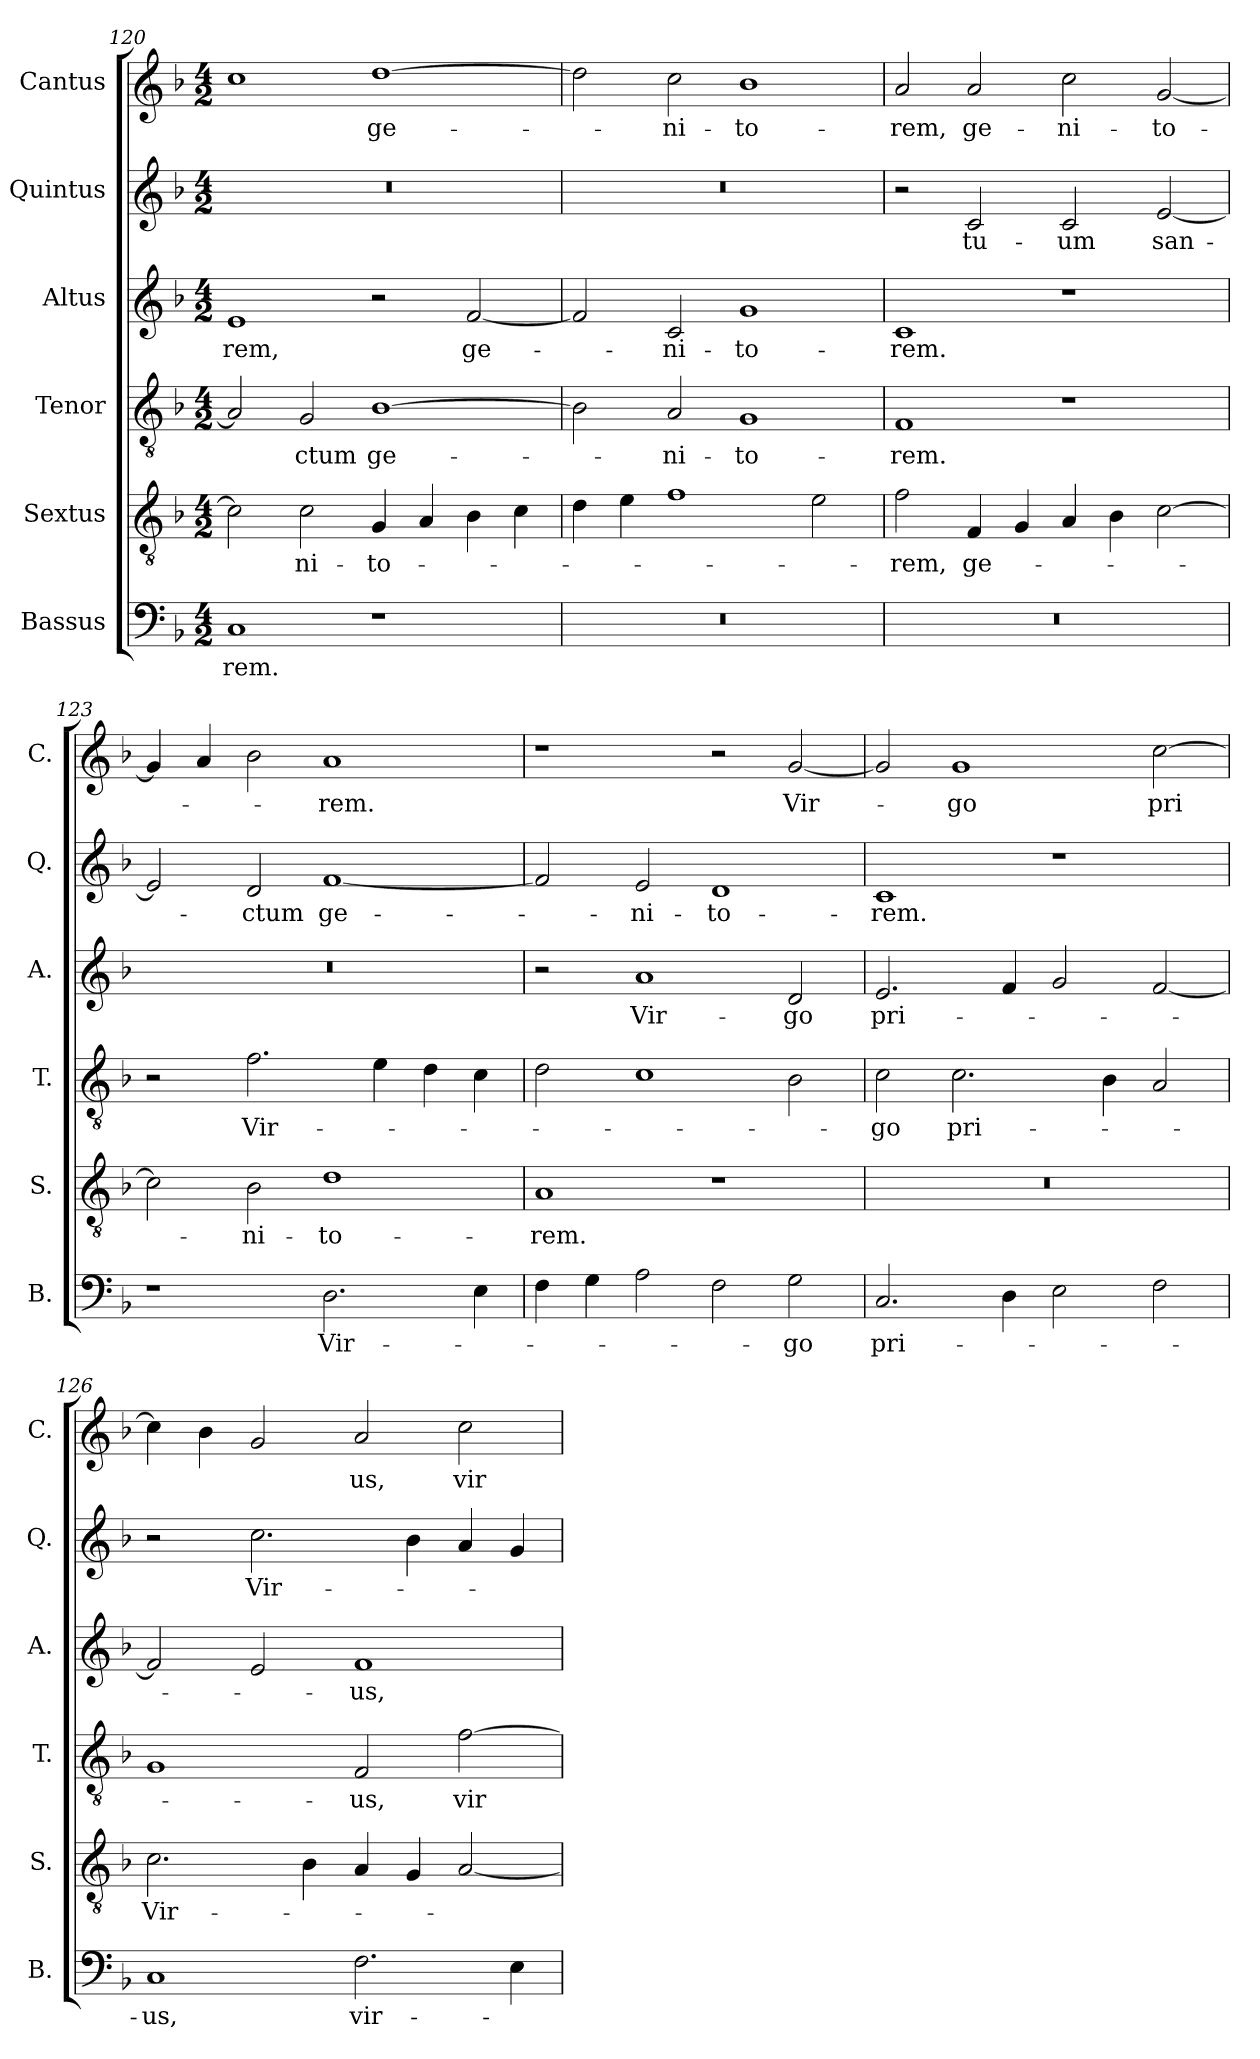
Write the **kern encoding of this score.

**kern	**text	**kern	**text	**kern	**text	**kern	**text	**kern	**text	**kern	**text
*part6	*part6	*part5	*part5	*part4	*part4	*part3	*part3	*part2	*part2	*part1	*part1
*staff6	*staff6	*staff5	*staff5	*staff4	*staff4	*staff3	*staff3	*staff2	*staff2	*staff1	*staff1
*I"Bassus	*	*I"Sextus	*	*I"Tenor	*	*I"Altus	*	*I"Quintus	*	*I"Cantus	*
*I'B.	*	*I'S.	*	*I'T.	*	*I'A.	*	*I'Q.	*	*I'C.	*
*clefF4	*	*clefGv2	*	*clefGv2	*	*clefG2	*	*clefG2	*	*clefG2	*
*k[b-]	*	*k[b-]	*	*k[b-]	*	*k[b-]	*	*k[b-]	*	*k[b-]	*
*M4/2	*	*M4/2	*	*M4/2	*	*M4/2	*	*M4/2	*	*M4/2	*
=120	=120	=120	=120	=120	=120	=120	=120	=120	=120	=120	=120
!	!LO:LY:b	!	!	!	!	!	!LO:LY:b	!	!	!	!
1C	-rem.	2c\]	.	2A/]	.	1e	-rem,	0r	.	1cc	.
!	!	!	!LO:LY:b	!	!LO:LY:b	!	!	!	!	!	!
.	.	2c\	-ni-	2G/	-ctum	.	.	.	.	.	.
!	!	!	!LO:LY:b	!	!LO:LY:b	!	!	!	!	!	!LO:LY:b
1r	.	4G/	-to-	[1B-	ge-	2r	.	.	.	[1dd	ge-
.	.	4A/	.	.	.	.	.	.	.	.	.
!	!	!	!	!	!	!	!LO:LY:b	!	!	!	!
.	.	4B-\	.	.	.	[2f/	ge-	.	.	.	.
.	.	4c\	.	.	.	.	.	.	.	.	.
=121	=121	=121	=121	=121	=121	=121	=121	=121	=121	=121	=121
0r	.	4d\	.	2B-\]	.	2f/]	.	0r	.	2dd\]	.
.	.	4e\	.	.	.	.	.	.	.	.	.
!	!	!	!	!	!LO:LY:b	!	!LO:LY:b	!	!	!	!LO:LY:b
.	.	1f	.	2A/	-ni-	2c/	-ni-	.	.	2cc\	-ni-
!	!	!	!	!	!LO:LY:b	!	!LO:LY:b	!	!	!	!LO:LY:b
.	.	.	.	1G	-to-	1g	-to-	.	.	1b-	-to-
.	.	2e\	.	.	.	.	.	.	.	.	.
=122	=122	=122	=122	=122	=122	=122	=122	=122	=122	=122	=122
!	!	!	!LO:LY:b	!	!LO:LY:b	!	!LO:LY:b	!	!	!	!LO:LY:b
0r	.	2f\	-rem,	1F	-rem.	1c	-rem.	2r	.	2a/	-rem,
!	!	!	!LO:LY:b	!	!	!	!	!	!LO:LY:b	!	!LO:LY:b
.	.	4F/	ge-	.	.	.	.	2c/	tu-	2a/	ge-
.	.	4G/	.	.	.	.	.	.	.	.	.
!	!	!	!	!	!	!	!	!	!LO:LY:b	!	!LO:LY:b
.	.	4A/	.	1r	.	1r	.	2c/	-um	2cc\	-ni-
.	.	4B-\	.	.	.	.	.	.	.	.	.
!	!	!	!	!	!	!	!	!	!LO:LY:b	!	!LO:LY:b
.	.	[2c\	.	.	.	.	.	[2e/	san-	[2g/	-to-
=123	=123	=123	=123	=123	=123	=123	=123	=123	=123	=123	=123
1r	.	2c\]	.	2r	.	0r	.	2e/]	.	4g/]	.
.	.	.	.	.	.	.	.	.	.	4a/	.
!	!	!	!LO:LY:b	!	!LO:LY:b	!	!	!	!LO:LY:b	!	!
.	.	2B-\	-ni-	2.f\	Vir-	.	.	2d/	-ctum	2b-\	.
!	!LO:LY:b	!	!LO:LY:b	!	!	!	!	!	!LO:LY:b	!	!LO:LY:b
2.D\	Vir-	1d	-to-	.	.	.	.	[1f	ge-	1a	-rem.
.	.	.	.	4e\	.	.	.	.	.	.	.
.	.	.	.	4d\	.	.	.	.	.	.	.
4E\	.	.	.	4c\	.	.	.	.	.	.	.
=124	=124	=124	=124	=124	=124	=124	=124	=124	=124	=124	=124
!	!	!	!LO:LY:b	!	!	!	!	!	!	!	!
4F\	.	1A	-rem.	2d\	.	2r	.	2f/]	.	1r	.
4G\	.	.	.	.	.	.	.	.	.	.	.
!	!	!	!	!	!	!	!LO:LY:b	!	!LO:LY:b	!	!
2A\	.	.	.	1c	.	1a	Vir-	2e/	-ni-	.	.
!	!	!	!	!	!	!	!	!	!LO:LY:b	!	!
2F\	.	1r	.	.	.	.	.	1d	-to-	2r	.
!	!LO:LY:b	!	!	!	!	!	!LO:LY:b	!	!	!	!LO:LY:b
2G\	-go	.	.	2B-\	.	2d/	-go	.	.	[2g/	Vir-
!!LO:LB:g=z
=125	=125	=125	=125	=125	=125	=125	=125	=125	=125	=125	=125
!	!LO:LY:b	!	!	!	!LO:LY:b	!	!LO:LY:b	!	!LO:LY:b	!	!
2.C/	pri-	0r	.	2c\	-go	2.e/	pri-	1c	-rem.	2g/]	.
!	!	!	!	!	!LO:LY:b	!	!	!	!	!	!LO:LY:b
.	.	.	.	2.c\	pri-	.	.	.	.	1g	-go
4D\	.	.	.	.	.	4f/	.	.	.	.	.
2E\	.	.	.	.	.	2g/	.	1r	.	.	.
.	.	.	.	4B-\	.	.	.	.	.	.	.
!	!	!	!	!	!	!	!	!	!	!	!LO:LY:b
2F\	.	.	.	2A/	.	[2f/	.	.	.	[2cc\	pri
=126	=126	=126	=126	=126	=126	=126	=126	=126	=126	=126	=126
!	!LO:LY:b	!	!LO:LY:b	!	!	!	!	!	!	!	!
1C	-us,	2.c\	Vir-	1G	.	2f/]	.	2r	.	4cc\]	.
.	.	.	.	.	.	.	.	.	.	4b-\	.
!	!	!	!	!	!	!	!	!	!LO:LY:b	!	!
.	.	.	.	.	.	2e/	.	2.cc\	Vir-	2g/	.
.	.	4B-\	.	.	.	.	.	.	.	.	.
!	!LO:LY:b	!	!	!	!LO:LY:b	!	!LO:LY:b	!	!	!	!LO:LY:b
2.F\	vir-	4A/	.	2F/	-us,	1f	-us,	.	.	2a/	us,
.	.	4G/	.	.	.	.	.	4b-\	.	.	.
!	!	!	!	!	!LO:LY:b	!	!	!	!	!	!LO:LY:b
.	.	[2A/	.	[2f\	vir-	.	.	4a/	.	2cc\	vir
4E\	.	.	.	.	.	.	.	4g/	.	.	.
=	=	=	=	=	=	=	=	=	=	=	=
*-	*-	*-	*-	*-	*-	*-	*-	*-	*-	*-	*-
